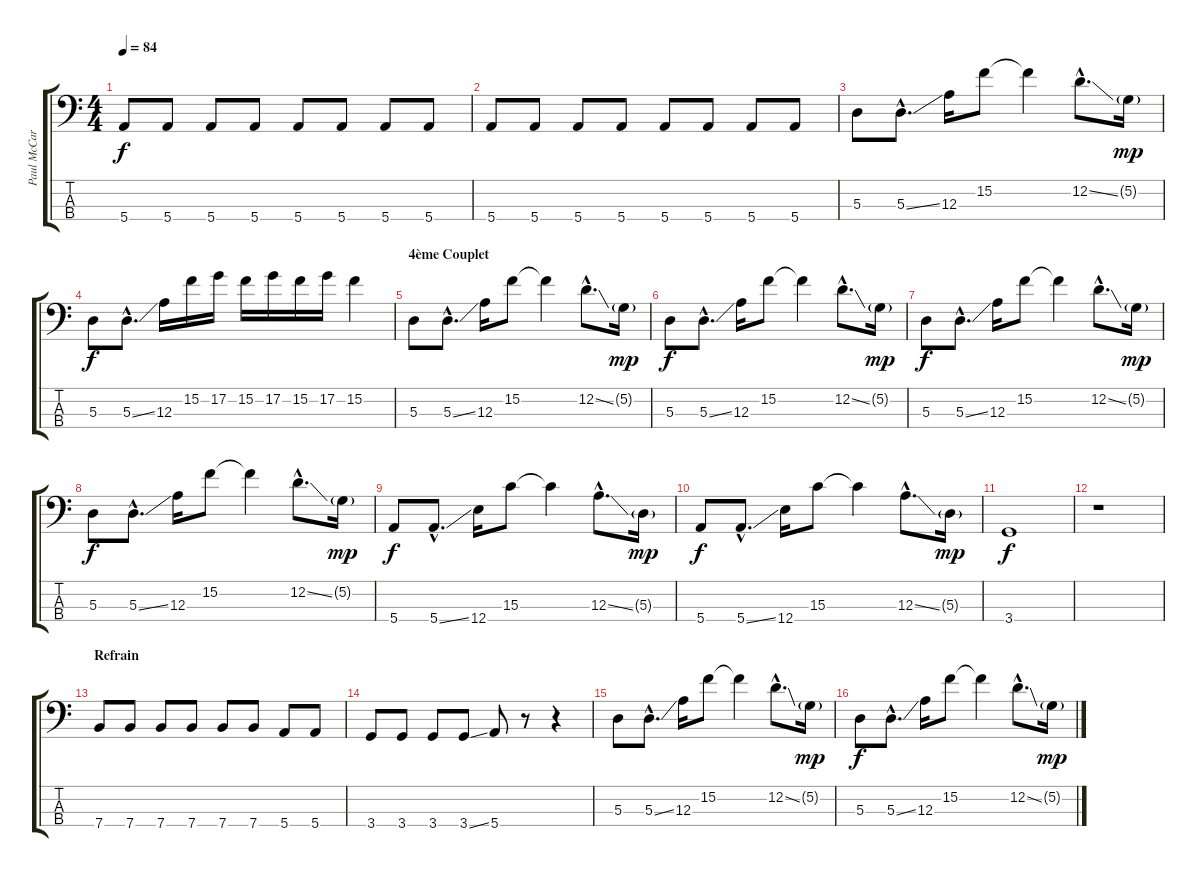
\track ("Paul McCartney (Basse)" "Paul McCar") {instrument electricbassfinger}
\staff {score tabs}
\tuning (G2 D2 A1 E1) {hide}
\ts (4 4)
\tempo 84
\clef f4
\ks c
5.4.8{dy f} 5.4.8 5.4.8 5.4.8 5.4.8 5.4.8 5.4.8 5.4.8 |
5.4.8 5.4.8 5.4.8 5.4.8 5.4.8 5.4.8 5.4.8 5.4.8 |
5.3.8 5.3{ss hac}.8{d} 12.3.16 15.2.8 15.2{t}.4 12.2{ss hac}.8{d} 5.2{g}.16{dy mp} |
5.3.8{dy f} 5.3{ss hac}.8{d} 12.3.16 15.2.16 17.2.16 15.2.16 17.2.16 15.2.16 17.2.16 15.2.4 |
\section ("" "4ème Couplet")
5.3.8 5.3{ss hac}.8{d} 12.3.16 15.2.8 15.2{t}.4 12.2{ss hac}.8{d} 5.2{g}.16{dy mp} |
5.3.8{dy f} 5.3{ss hac}.8{d} 12.3.16 15.2.8 15.2{t}.4 12.2{ss hac}.8{d} 5.2{g}.16{dy mp} |
5.3.8{dy f} 5.3{ss hac}.8{d} 12.3.16 15.2.8 15.2{t}.4 12.2{ss hac}.8{d} 5.2{g}.16{dy mp} |
5.3.8{dy f} 5.3{ss hac}.8{d} 12.3.16 15.2.8 15.2{t}.4 12.2{ss hac}.8{d} 5.2{g}.16{dy mp} |
5.4.8{dy f} 5.4{ss hac}.8{d} 12.4.16 15.3.8 15.3{t}.4 12.3{ss hac}.8{d} 5.3{g}.16{dy mp} |
5.4.8{dy f} 5.4{ss hac}.8{d} 12.4.16 15.3.8 15.3{t}.4 12.3{ss hac}.8{d} 5.3{g}.16{dy mp} |
3.4.1{dy f} |
r.1 |
\section ("" "Refrain")
7.4.8 7.4.8 7.4.8 7.4.8 7.4.8 7.4.8 5.4.8 5.4.8 |
3.4.8 3.4.8 3.4.8 3.4{ss}.8 5.4.8 r.8 r.4 |
5.3.8 5.3{ss hac}.8{d} 12.3.16 15.2.8 15.2{t}.4 12.2{ss hac}.8{d} 5.2{g}.16{dy mp} |
5.3.8{dy f} 5.3{ss hac}.8{d} 12.3.16 15.2.8 15.2{t}.4 12.2{ss hac}.8{d} 5.2{g}.16{dy mp}
